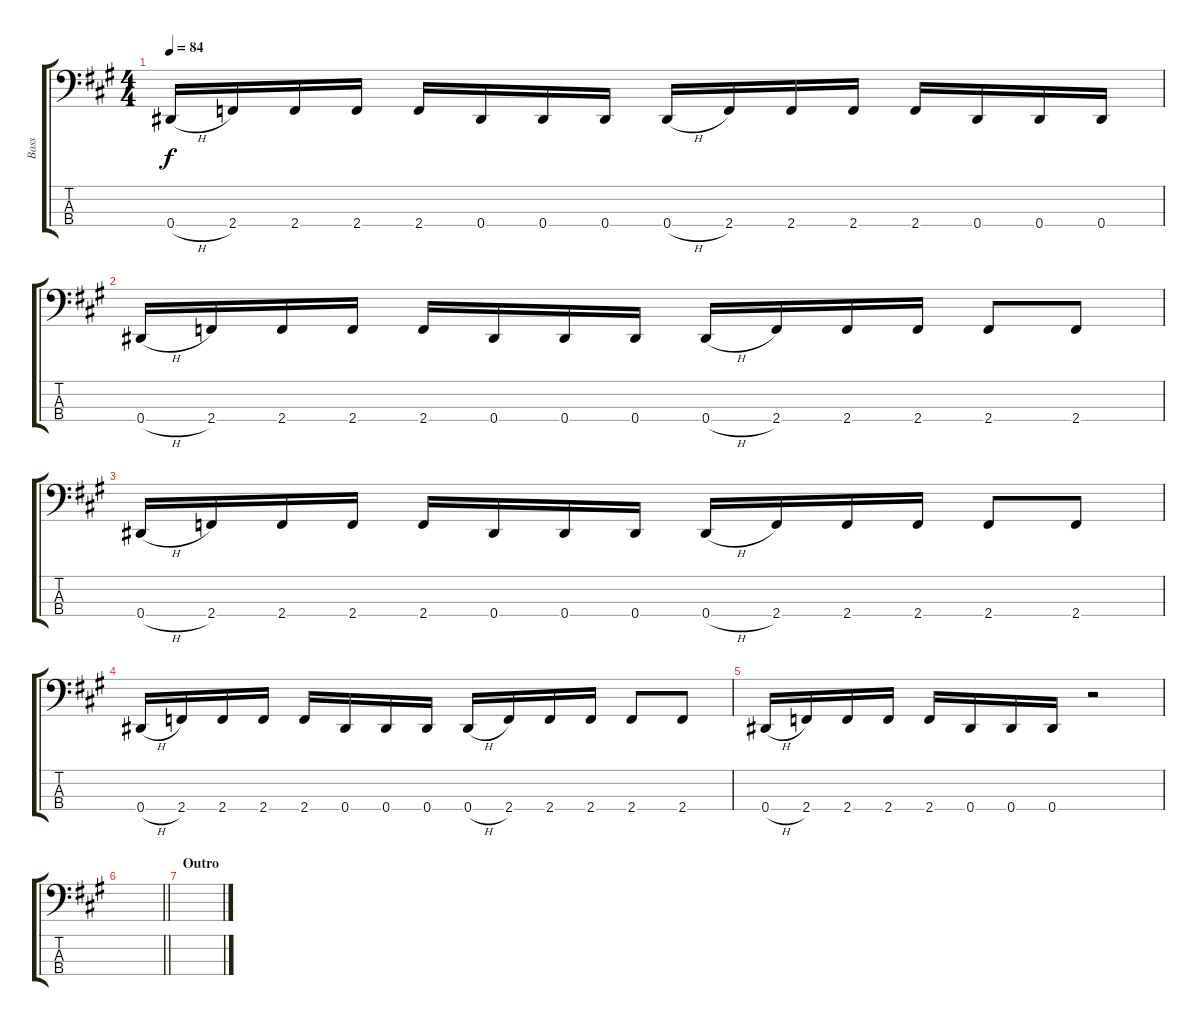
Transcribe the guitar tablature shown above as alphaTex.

\track ("Bass" "Bass") {instrument electricbasspick}
\staff {score tabs}
\tuning (Gb2 Db2 Ab1 Eb1) {hide}
\ts (4 4)
\tempo 84
\clef f4
\ks a
0.4{h}.16{dy f} 2.4.16 2.4.16 2.4.16 2.4.16 0.4.16 0.4.16 0.4.16 0.4{h}.16 2.4.16 2.4.16 2.4.16 2.4.16 0.4.16 0.4.16 0.4.16 |
0.4{h}.16 2.4.16 2.4.16 2.4.16 2.4.16 0.4.16 0.4.16 0.4.16 0.4{h}.16 2.4.16 2.4.16 2.4.16 2.4.8 2.4.8 |
0.4{h}.16 2.4.16 2.4.16 2.4.16 2.4.16 0.4.16 0.4.16 0.4.16 0.4{h}.16 2.4.16 2.4.16 2.4.16 2.4.8 2.4.8 |
0.4{h}.16 2.4.16 2.4.16 2.4.16 2.4.16 0.4.16 0.4.16 0.4.16 0.4{h}.16 2.4.16 2.4.16 2.4.16 2.4.8 2.4.8 |
0.4{h}.16 2.4.16 2.4.16 2.4.16 2.4.16 0.4.16 0.4.16 0.4.16 r.2 |
\barLineRight lightlight
|
\section ("" "Outro")
